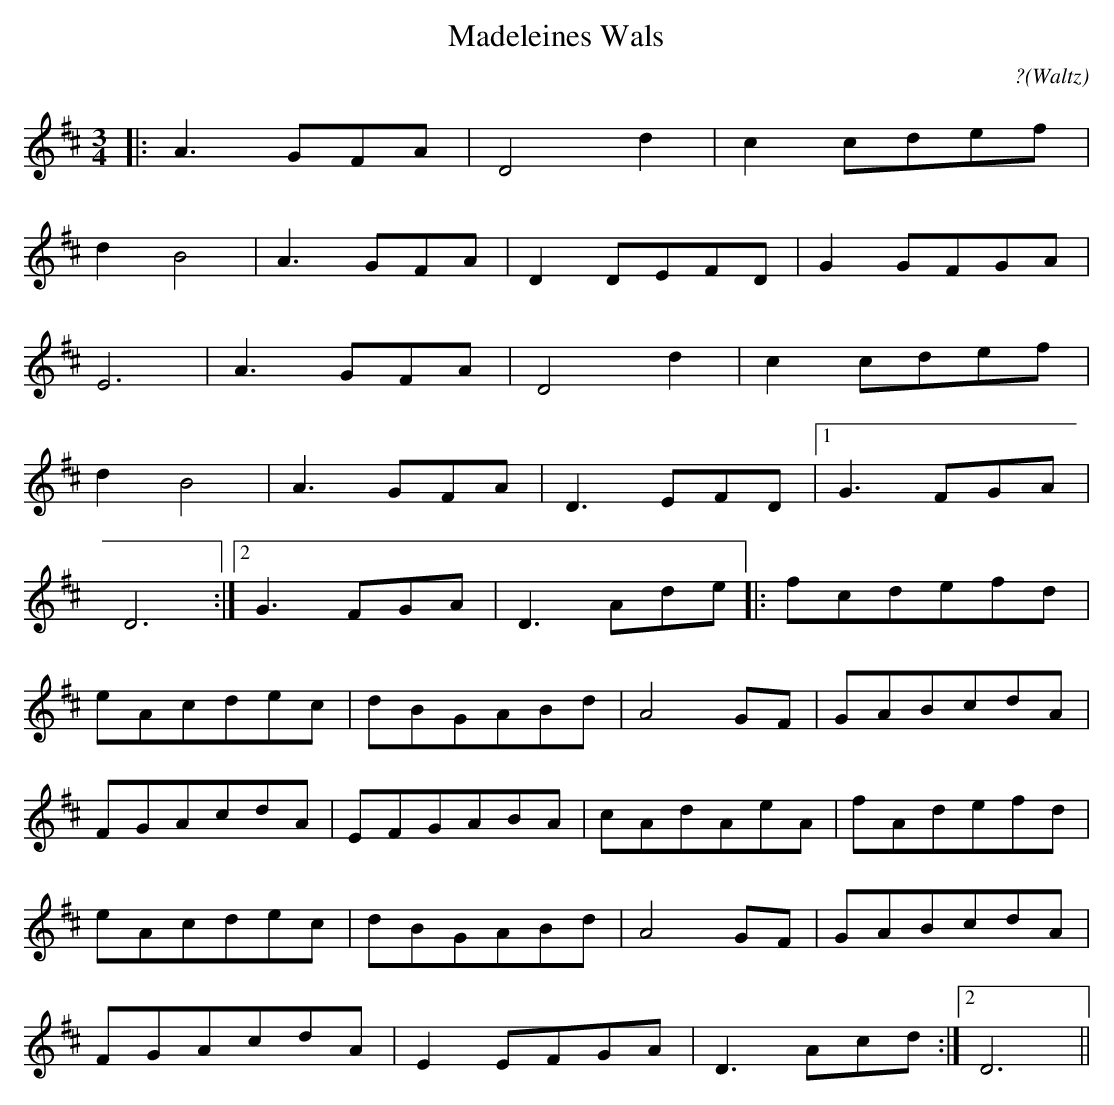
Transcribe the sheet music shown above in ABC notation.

X:1
T: Madeleines Wals
C: ?(Waltz)
M: 3/4 % time signature
L: 1/4 % default length
V:1 clef=treble
K: D % key signature
V:1
  |: A3/2 G/F/A/     | D2 d           | c c/d/e/f/   |
V:1
  d B2               | A3/2 G/F/A/    | D D/E/F/D/   | G G/F/G/A/    |
V:1
  E3                 | A3/2 G/F/A/    | D2 d         | c c/d/e/f/    |
V:1
  d B2               | A3/2 G/F/A/    | D3/2 E/F/D/  |1  G3/2 F/G/A/ |
V:1
  D3                :|2  G3/2 F/G/A/  | D3/2 A/d/e/  |: f/c/d/e/f/d/ |
V:1
  e/A/c/d/e/c/       | d/B/G/A/B/d/   | A2 G/F/      | G/A/B/c/d/A/  |
V:1
  F/G/A/c/d/A/       | E/F/G/A/B/A/   | c/A/d/A/e/A/ | f/A/d/e/f/d/  |
V:1
  e/A/c/d/e/c/       | d/B/G/A/B/d/   | A2 G/F/      | G/A/B/c/d/A/  |
V:1
  F/G/A/c/d/A/       | E E/F/G/A/     | D3/2 A/c/d/ :|2  D3         ||
